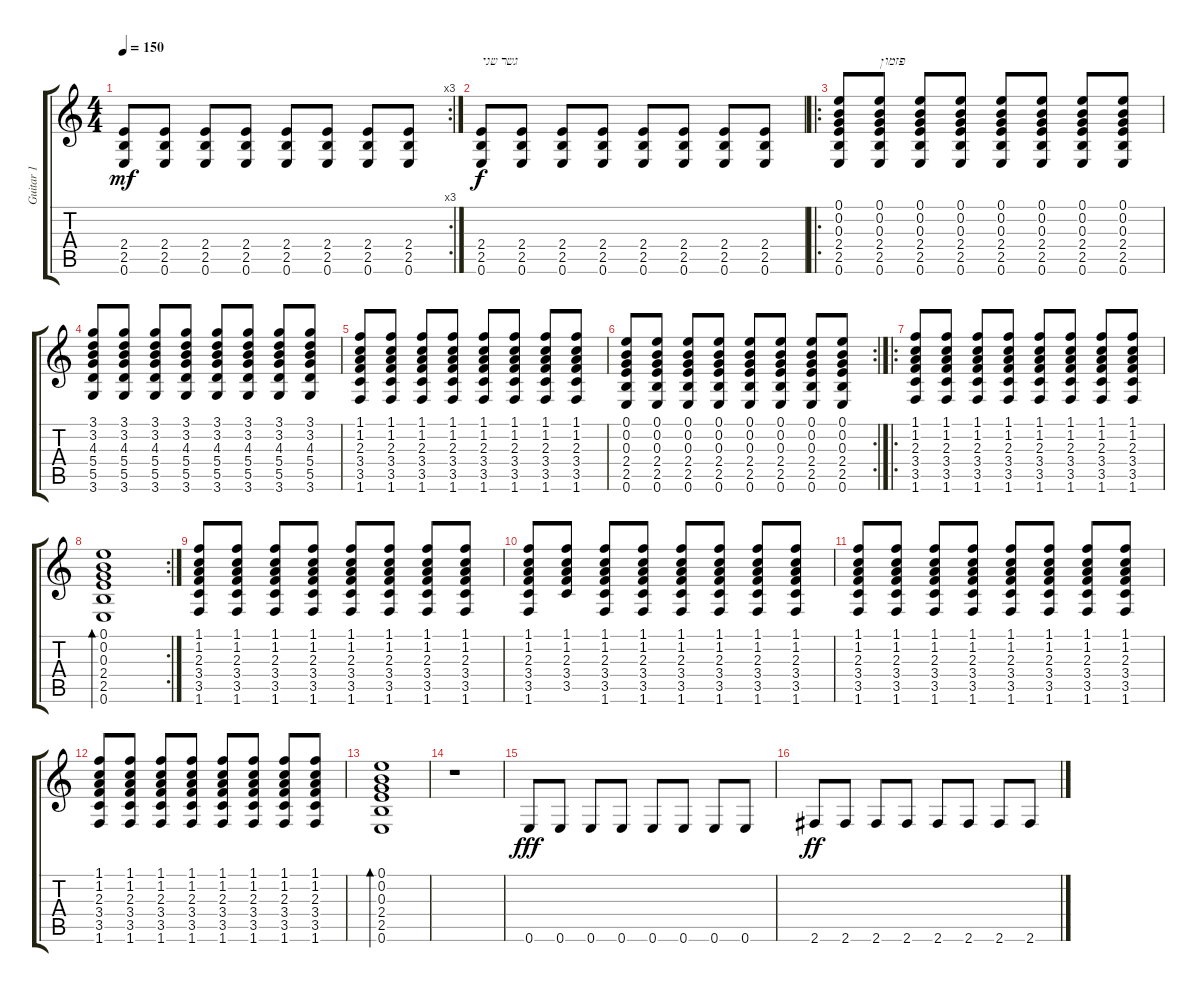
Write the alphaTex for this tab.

\track ("Guitar 1" "Guitar 1") {instrument acousticguitarsteel}
\staff {score tabs}
\tuning (E4 B3 G3 D3 A2 E2) {hide}
\rc 3
\ts (4 4)
\tempo 150
\clef g2
\ks c
(2.4 2.5 0.6).8{dy mf} (2.4 2.5 0.6).8 (2.4 2.5 0.6).8 (2.4 2.5 0.6).8 (2.4 2.5 0.6).8 (2.4 2.5 0.6).8 (2.4 2.5 0.6).8 (2.4 2.5 0.6).8 |
(2.4 2.5 0.6).8{txt "גשר שני" dy f} (2.4 2.5 0.6).8 (2.4 2.5 0.6).8 (2.4 2.5 0.6).8 (2.4 2.5 0.6).8 (2.4 2.5 0.6).8 (2.4 2.5 0.6).8 (2.4 2.5 0.6).8 |
\ro
(0.1 0.2 0.3 2.4 2.5 0.6).8 (0.1 0.2 0.3 2.4 2.5 0.6).8{txt "פזמון"} (0.1 0.2 0.3 2.4 2.5 0.6).8 (0.1 0.2 0.3 2.4 2.5 0.6).8 (0.1 0.2 0.3 2.4 2.5 0.6).8 (0.1 0.2 0.3 2.4 2.5 0.6).8 (0.1 0.2 0.3 2.4 2.5 0.6).8 (0.1 0.2 0.3 2.4 2.5 0.6).8 |
(3.1 3.2 4.3 5.4 5.5 3.6).8 (3.1 3.2 4.3 5.4 5.5 3.6).8 (3.1 3.2 4.3 5.4 5.5 3.6).8 (3.1 3.2 4.3 5.4 5.5 3.6).8 (3.1 3.2 4.3 5.4 5.5 3.6).8 (3.1 3.2 4.3 5.4 5.5 3.6).8 (3.1 3.2 4.3 5.4 5.5 3.6).8 (3.1 3.2 4.3 5.4 5.5 3.6).8 |
(1.1 1.2 2.3 3.4 3.5 1.6).8 (1.1 1.2 2.3 3.4 3.5 1.6).8 (1.1 1.2 2.3 3.4 3.5 1.6).8 (1.1 1.2 2.3 3.4 3.5 1.6).8 (1.1 1.2 2.3 3.4 3.5 1.6).8 (1.1 1.2 2.3 3.4 3.5 1.6).8 (1.1 1.2 2.3 3.4 3.5 1.6).8 (1.1 1.2 2.3 3.4 3.5 1.6).8 |
\rc 2
(0.1 0.2 0.3 2.4 2.5 0.6).8 (0.1 0.2 0.3 2.4 2.5 0.6).8 (0.1 0.2 0.3 2.4 2.5 0.6).8 (0.1 0.2 0.3 2.4 2.5 0.6).8 (0.1 0.2 0.3 2.4 2.5 0.6).8 (0.1 0.2 0.3 2.4 2.5 0.6).8 (0.1 0.2 0.3 2.4 2.5 0.6).8 (0.1 0.2 0.3 2.4 2.5 0.6).8 |
\ro
(1.1 1.2 2.3 3.4 3.5 1.6).8 (1.1 1.2 2.3 3.4 3.5 1.6).8 (1.1 1.2 2.3 3.4 3.5 1.6).8 (1.1 1.2 2.3 3.4 3.5 1.6).8 (1.1 1.2 2.3 3.4 3.5 1.6).8 (1.1 1.2 2.3 3.4 3.5 1.6).8 (1.1 1.2 2.3 3.4 3.5 1.6).8 (1.1 1.2 2.3 3.4 3.5 1.6).8 |
\rc 2
(0.1 0.2 0.3 2.4 2.5 0.6).1{bd 30} |
(1.1 1.2 2.3 3.4 3.5 1.6).8 (1.1 1.2 2.3 3.4 3.5 1.6).8 (1.1 1.2 2.3 3.4 3.5 1.6).8 (1.1 1.2 2.3 3.4 3.5 1.6).8 (1.1 1.2 2.3 3.4 3.5 1.6).8 (1.1 1.2 2.3 3.4 3.5 1.6).8 (1.1 1.2 2.3 3.4 3.5 1.6).8 (1.1 1.2 2.3 3.4 3.5 1.6).8 |
(1.1 1.2 2.3 3.4 3.5 1.6).8 (1.1 1.2 2.3 3.4 3.5).8 (1.1 1.2 2.3 3.4 3.5 1.6).8 (1.1 1.2 2.3 3.4 3.5 1.6).8 (1.1 1.2 2.3 3.4 3.5 1.6).8 (1.1 1.2 2.3 3.4 3.5 1.6).8 (1.1 1.2 2.3 3.4 3.5 1.6).8 (1.1 1.2 2.3 3.4 3.5 1.6).8 |
(1.1 1.2 2.3 3.4 3.5 1.6).8 (1.1 1.2 2.3 3.4 3.5 1.6).8 (1.1 1.2 2.3 3.4 3.5 1.6).8 (1.1 1.2 2.3 3.4 3.5 1.6).8 (1.1 1.2 2.3 3.4 3.5 1.6).8 (1.1 1.2 2.3 3.4 3.5 1.6).8 (1.1 1.2 2.3 3.4 3.5 1.6).8 (1.1 1.2 2.3 3.4 3.5 1.6).8 |
(1.1 1.2 2.3 3.4 3.5 1.6).8 (1.1 1.2 2.3 3.4 3.5 1.6).8 (1.1 1.2 2.3 3.4 3.5 1.6).8 (1.1 1.2 2.3 3.4 3.5 1.6).8 (1.1 1.2 2.3 3.4 3.5 1.6).8 (1.1 1.2 2.3 3.4 3.5 1.6).8 (1.1 1.2 2.3 3.4 3.5 1.6).8 (1.1 1.2 2.3 3.4 3.5 1.6).8 |
(0.1 0.2 0.3 2.4 2.5 0.6).1{bd 30} |
r.1 |
0.6.8{dy fff} 0.6.8 0.6.8 0.6.8 0.6.8 0.6.8 0.6.8 0.6.8 |
2.6.8{dy ff} 2.6.8 2.6.8 2.6.8 2.6.8 2.6.8 2.6.8 2.6.8
